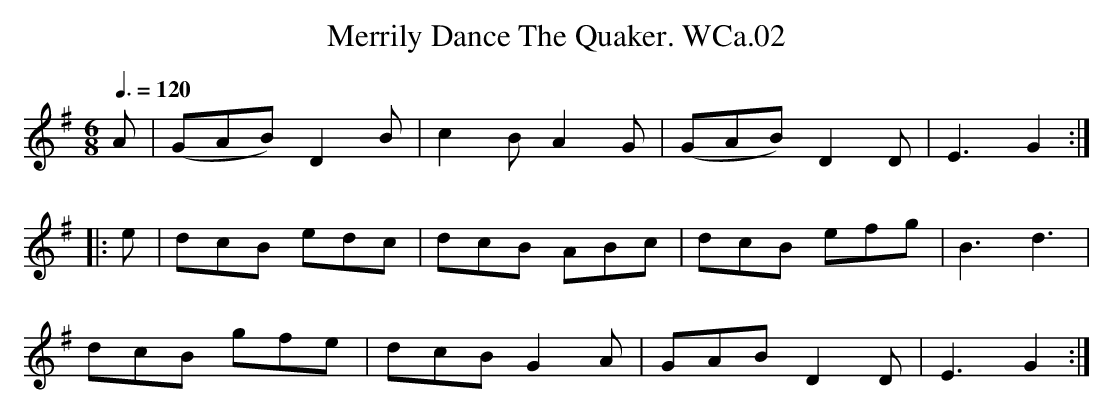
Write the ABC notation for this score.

X:1
T:Merrily Dance The Quaker. WCa.02
M:6/8
L:1/8
Q:3/8=120
K:G
A|(GAB)D2B|c2BA2G|(GAB)D2D|E3G2:|
|:e|dcB edc|dcB ABc|dcB efg|B3d3|
dcB gfe|dcBG2A|GABD2D|E3G2:|
